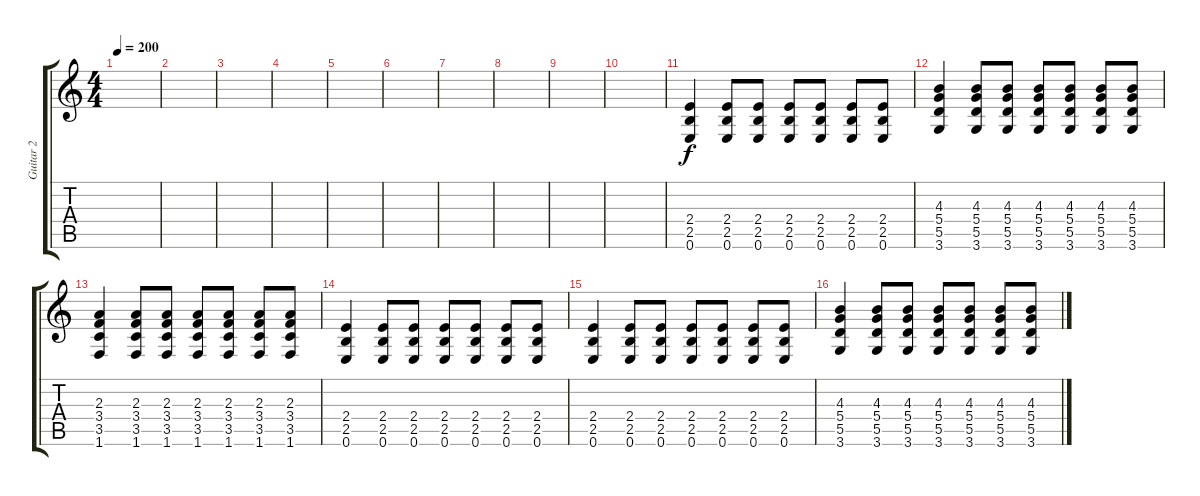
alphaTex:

\track ("Guitar 2" "Guitar 2") {instrument distortionguitar}
\staff {score tabs}
\tuning (E4 B3 G3 D3 A2 E2) {hide}
\ts (4 4)
\tempo 200
\clef g2
\ks c
|
|
|
|
|
|
|
|
|
|
(2.4 2.5 0.6).4 (2.4 2.5 0.6).8 (2.4 2.5 0.6).8 (2.4 2.5 0.6).8 (2.4 2.5 0.6).8 (2.4 2.5 0.6).8 (2.4 2.5 0.6).8 |
(4.3 5.4 5.5 3.6).4 (4.3 5.4 5.5 3.6).8 (4.3 5.4 5.5 3.6).8 (4.3 5.4 5.5 3.6).8 (4.3 5.4 5.5 3.6).8 (4.3 5.4 5.5 3.6).8 (4.3 5.4 5.5 3.6).8 |
(2.3 3.4 3.5 1.6).4 (2.3 3.4 3.5 1.6).8 (2.3 3.4 3.5 1.6).8 (2.3 3.4 3.5 1.6).8 (2.3 3.4 3.5 1.6).8 (2.3 3.4 3.5 1.6).8 (2.3 3.4 3.5 1.6).8 |
(2.4 2.5 0.6).4 (2.4 2.5 0.6).8 (2.4 2.5 0.6).8 (2.4 2.5 0.6).8 (2.4 2.5 0.6).8 (2.4 2.5 0.6).8 (2.4 2.5 0.6).8 |
(2.4 2.5 0.6).4 (2.4 2.5 0.6).8 (2.4 2.5 0.6).8 (2.4 2.5 0.6).8 (2.4 2.5 0.6).8 (2.4 2.5 0.6).8 (2.4 2.5 0.6).8 |
(4.3 5.4 5.5 3.6).4 (4.3 5.4 5.5 3.6).8 (4.3 5.4 5.5 3.6).8 (4.3 5.4 5.5 3.6).8 (4.3 5.4 5.5 3.6).8 (4.3 5.4 5.5 3.6).8 (4.3 5.4 5.5 3.6).8
